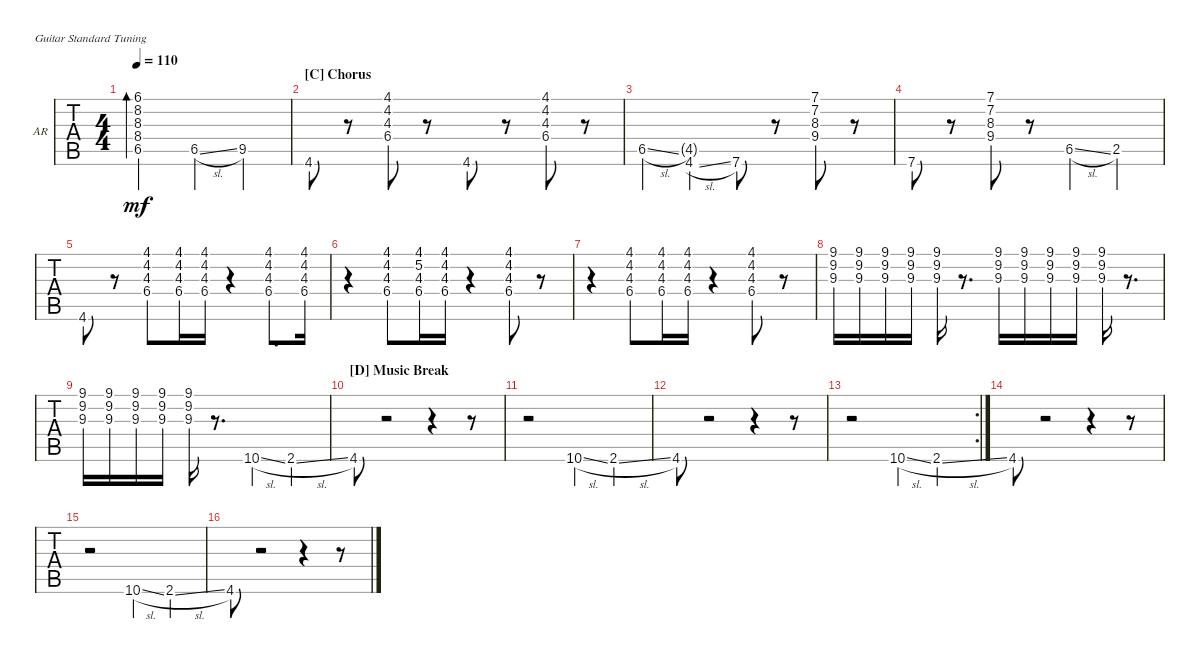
\defaultSystemsLayout 4
\bracketExtendMode groupsimilarinstruments
\firstSystemTrackNameOrientation horizontal
\otherSystemsTrackNameOrientation horizontal
\track ("Andy Ross" "AR") {instrument acousticguitarsteel}
\staff {tabs}
\tuning (E4 B3 G3 D3 A2 E2)
\ts (4 4)
\tempo 110
\clef g2
\ks c
(6.5 8.4 8.2 6.1 8.3).2{bd 154 dy mf} 6.5{sl}.4 9.5.4 |
\section ("C" "Chorus")
4.6.8 r.8 (6.4 4.3 4.2 4.1).8 r.8 4.6.8 r.8 (6.4 4.3 4.2 4.1).8 r.8 |
6.5{sl}.4 (4.6{sl} 4.5{g}).4 7.6.8 r.8 (9.4 8.3 7.2 7.1).8 r.8 |
7.6.8 r.8 (9.4 8.3 7.2 7.1).8 r.8 6.5{sl}.4 2.5.4 |
4.6.8 r.8 (6.4 4.3 4.2 4.1).8 (6.4 4.3 4.2 4.1).16 (6.4 4.3 4.2 4.1).16 r.4 (6.4 4.3 4.2 4.1).8{d} (6.4 4.3 4.2 4.1).16 |
r.4 (6.4 4.3 4.2 4.1).8 (6.4 4.3 5.2 4.1).16 (6.4 4.3 4.2 4.1).16 r.4 (6.4 4.3 4.2 4.1).8 r.8 |
r.4 (6.4 4.3 4.2 4.1).8 (6.4 4.3 4.2 4.1).16 (6.4 4.3 4.2 4.1).16 r.4 (6.4 4.3 4.2 4.1).8 r.8 |
(9.2 9.3 9.1).16 (9.2 9.3 9.1).16 (9.2 9.3 9.1).16 (9.2 9.3 9.1).16 (9.2 9.3 9.1).16 r.8{d} (9.2 9.3 9.1).16 (9.2 9.3 9.1).16 (9.2 9.3 9.1).16 (9.2 9.3 9.1).16 (9.2 9.3 9.1).16 r.8{d} |
(9.2 9.3 9.1).16 (9.2 9.3 9.1).16 (9.2 9.3 9.1).16 (9.2 9.3 9.1).16 (9.2 9.3 9.1).16 r.8{d} 10.6{sl}.4 2.6{sl}.4 |
\section ("D" "Music Break")
4.6.8 r.2 r.4 r.8 |
r.2 10.6{sl}.4 2.6{sl}.4 |
4.6.8 r.2 r.4 r.8 |
\rc 2
r.2 10.6{sl}.4 2.6{sl}.4 |
4.6.8 r.2 r.4 r.8 |
r.2 10.6{sl}.4 2.6{sl}.4 |
4.6.8 r.2 r.4 r.8
